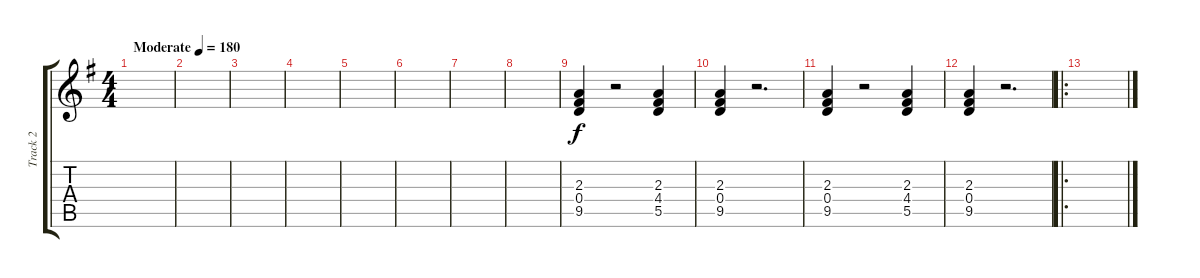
\track ("Track 2" "Track 2") {instrument distortionguitar}
\staff {score tabs}
\tuning (E4 B3 G3 D3 A2 E2) {hide}
\ts (4 4)
\tempo (180 "Moderate")
\clef g2
\ks g
|
|
|
|
|
|
|
|
(2.3 0.4 9.5).4 r.2 (2.3 4.4 5.5).4 |
(2.3 0.4 9.5).4 r.2{d} |
(2.3 0.4 9.5).4 r.2 (2.3 4.4 5.5).4 |
(2.3 0.4 9.5).4 r.2{d} |
\ro
